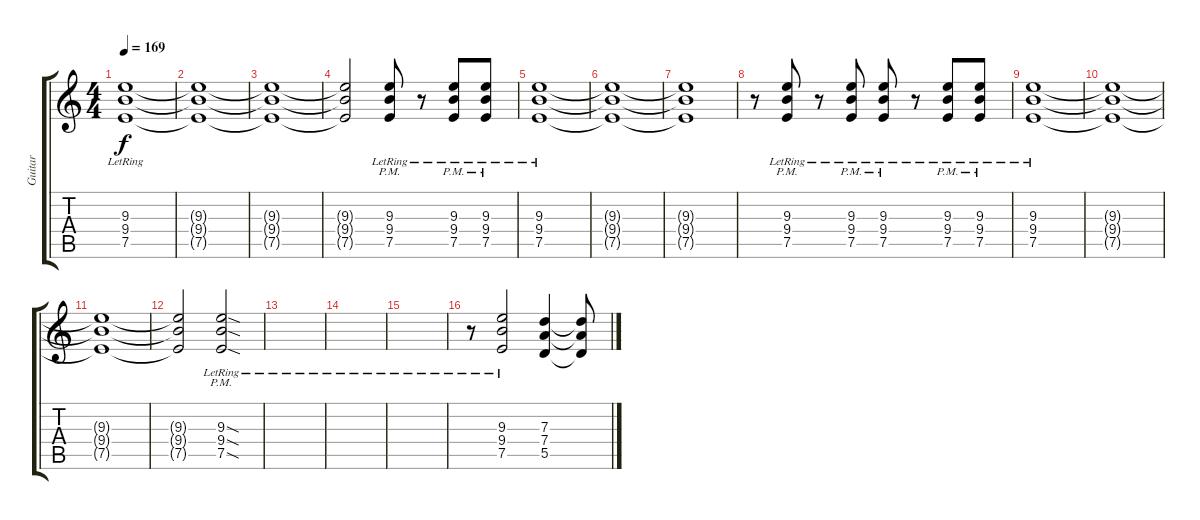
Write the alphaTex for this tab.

\track ("Guitar" "Guitar") {instrument overdrivenguitar}
\staff {score tabs}
\tuning (E4 B3 G3 D3 A2 E2) {hide}
\ts (4 4)
\tempo 169
\clef g2
\ks c
(9.3{lr} 9.4{lr} 7.5{lr}).1{dy f} |
(9.3{t} 9.4{t} 7.5{t}).1 |
(9.3{t} 9.4{t} 7.5{t}).1 |
(9.3{t} 9.4{t} 7.5{t}).2 (9.3{pm lr} 9.4{pm lr} 7.5{pm lr}).8 r.8 (9.3{pm lr} 9.4{pm lr} 7.5{pm lr}).8 (9.3{pm lr} 9.4{pm lr} 7.5{pm lr}).8 |
(9.3{lr} 9.4{lr} 7.5{lr}).1 |
(9.3{t} 9.4{t} 7.5{t}).1 |
(9.3{t} 9.4{t} 7.5{t}).1 |
r.8 (9.3{pm lr} 9.4{pm lr} 7.5{pm lr}).8 r.8 (9.3{pm lr} 9.4{pm lr} 7.5{pm lr}).8 (9.3{pm lr} 9.4{pm lr} 7.5{pm lr}).8 r.8 (9.3{pm lr} 9.4{pm lr} 7.5{pm lr}).8 (9.3{pm lr} 9.4{pm lr} 7.5{pm lr}).8 |
(9.3{lr} 9.4{lr} 7.5{lr}).1 |
(9.3{t} 9.4{t} 7.5{t}).1 |
(9.3{t} 9.4{t} 7.5{t}).1 |
(9.3{t} 9.4{t} 7.5{t}).2 (9.3{sod pm lr} 9.4{sod pm lr} 7.5{sod pm lr}).2 |
|
|
|
r.8 (9.3{lr} 9.4{lr} 7.5{lr}).2 (7.3 7.4 5.5).4 (7.3{t} 7.4{t} 5.5{t}).8
